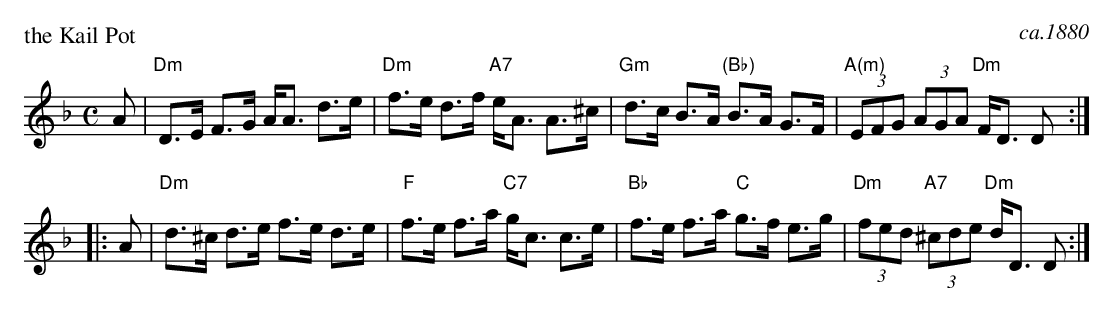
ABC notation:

X:1
P: the Kail Pot
O: ca.1880
M: C
L: 1/8
K: Dm
A \
| "Dm"D>E F>G A<A d>e | "Dm"f>e d>f "A7"e<A A>^c \
| "Gm"d>c B>A "(Bb)"B>A G>F | "A(m)"(3EFG (3AGA "Dm"F<D D :|
|: A \
| "Dm"d>^c d>e f>e d>e | "F"f>e f>a "C7"g<c c>e \
| "Bb"f>e f>a "C"g>f e>g | "Dm"(3fed "A7"(3^cde "Dm"d<D D :|
